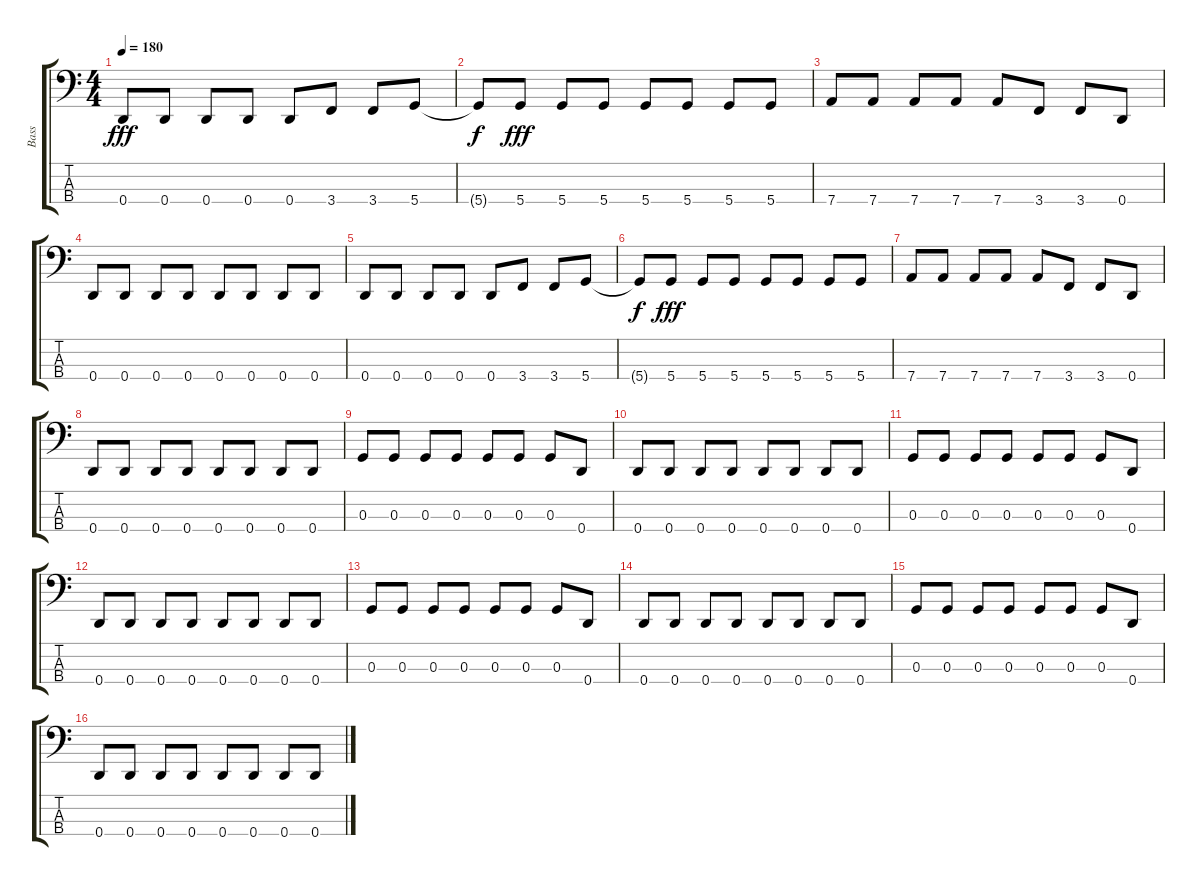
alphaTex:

\track ("Bass" "Bass") {instrument electricbasspick}
\staff {score tabs}
\tuning (F2 C2 G1 D1) {hide}
\ts (4 4)
\tempo 180
\clef f4
\ks c
0.4.8{dy fff} 0.4.8 0.4.8 0.4.8 0.4.8 3.4.8 3.4.8 5.4.8 |
5.4{t}.8{dy f} 5.4.8{dy fff} 5.4.8 5.4.8 5.4.8 5.4.8 5.4.8 5.4.8 |
7.4.8 7.4.8 7.4.8 7.4.8 7.4.8 3.4.8 3.4.8 0.4.8 |
0.4.8 0.4.8 0.4.8 0.4.8 0.4.8 0.4.8 0.4.8 0.4.8 |
0.4.8 0.4.8 0.4.8 0.4.8 0.4.8 3.4.8 3.4.8 5.4.8 |
5.4{t}.8{dy f} 5.4.8{dy fff} 5.4.8 5.4.8 5.4.8 5.4.8 5.4.8 5.4.8 |
7.4.8 7.4.8 7.4.8 7.4.8 7.4.8 3.4.8 3.4.8 0.4.8 |
0.4.8 0.4.8 0.4.8 0.4.8 0.4.8 0.4.8 0.4.8 0.4.8 |
0.3.8 0.3.8 0.3.8 0.3.8 0.3.8 0.3.8 0.3.8 0.4.8 |
0.4.8 0.4.8 0.4.8 0.4.8 0.4.8 0.4.8 0.4.8 0.4.8 |
0.3.8 0.3.8 0.3.8 0.3.8 0.3.8 0.3.8 0.3.8 0.4.8 |
0.4.8 0.4.8 0.4.8 0.4.8 0.4.8 0.4.8 0.4.8 0.4.8 |
0.3.8 0.3.8 0.3.8 0.3.8 0.3.8 0.3.8 0.3.8 0.4.8 |
0.4.8 0.4.8 0.4.8 0.4.8 0.4.8 0.4.8 0.4.8 0.4.8 |
0.3.8 0.3.8 0.3.8 0.3.8 0.3.8 0.3.8 0.3.8 0.4.8 |
0.4.8 0.4.8 0.4.8 0.4.8 0.4.8 0.4.8 0.4.8 0.4.8
